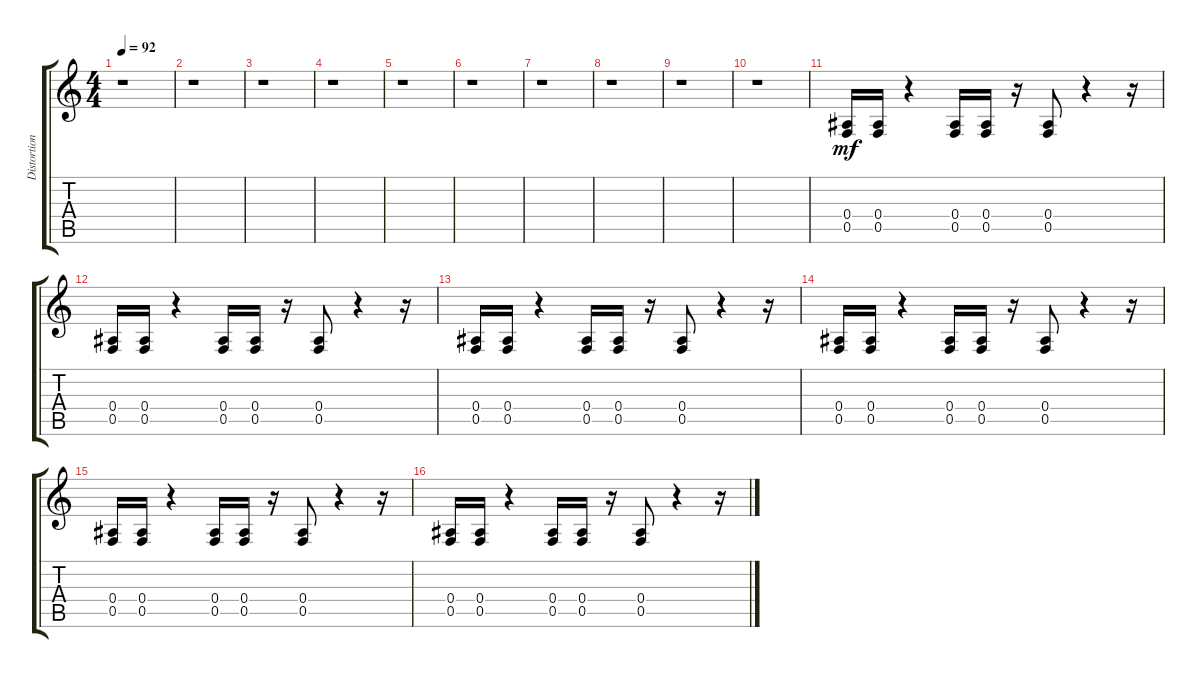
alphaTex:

\track ("Distortion Cello 3" "Distortion") {instrument distortionguitar}
\staff {score tabs}
\tuning (C4 G3 Eb3 Bb2 F2 C2) {hide}
\ts (4 4)
\tempo 92
\clef g2
\ks c
r.1{dy mf} |
r.1 |
r.1 |
r.1 |
r.1 |
r.1 |
r.1 |
r.1 |
r.1 |
r.1 |
(0.4 0.5).16 (0.4 0.5).16 r.4 (0.4 0.5).16 (0.4 0.5).16 r.16 (0.4 0.5).8 r.4 r.16 |
(0.4 0.5).16 (0.4 0.5).16 r.4 (0.4 0.5).16 (0.4 0.5).16 r.16 (0.4 0.5).8 r.4 r.16 |
(0.4 0.5).16 (0.4 0.5).16 r.4 (0.4 0.5).16 (0.4 0.5).16 r.16 (0.4 0.5).8 r.4 r.16 |
(0.4 0.5).16 (0.4 0.5).16 r.4 (0.4 0.5).16 (0.4 0.5).16 r.16 (0.4 0.5).8 r.4 r.16 |
(0.4 0.5).16 (0.4 0.5).16 r.4 (0.4 0.5).16 (0.4 0.5).16 r.16 (0.4 0.5).8 r.4 r.16 |
(0.4 0.5).16 (0.4 0.5).16 r.4 (0.4 0.5).16 (0.4 0.5).16 r.16 (0.4 0.5).8 r.4 r.16
